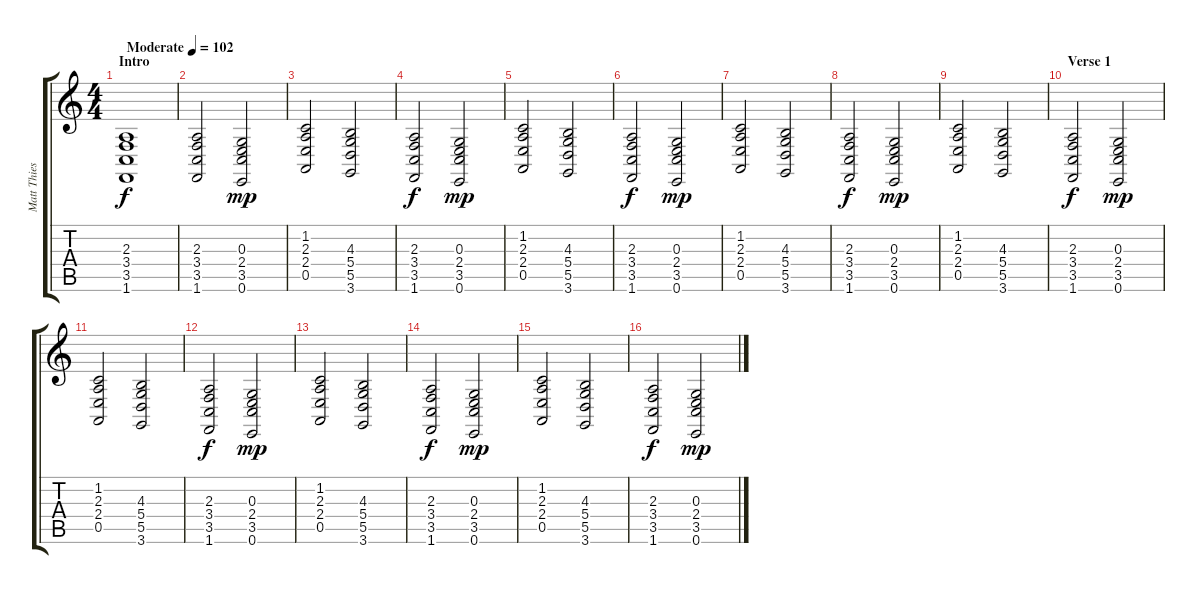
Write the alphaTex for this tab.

\track ("Matt Thiessen (Piano L/H)" "Matt Thies") {instrument acousticgrandpiano}
\staff {score tabs}
\tuning (E4 B3 G3 D3 A2 E2) {hide}
\ts (4 4)
\section ("" "Intro")
\tempo (102 "Moderate")
\clef g2
\ks c
(2.3 3.4 3.5 1.6).1{dy f instrument acousticgrandpiano} |
(2.3 3.4 3.5 1.6).2 (0.3 2.4 3.5 0.6).2{dy mp} |
(1.2 2.3 2.4 0.5).2 (4.3 5.4 5.5 3.6).2 |
(2.3 3.4 3.5 1.6).2{dy f} (0.3 2.4 3.5 0.6).2{dy mp} |
(1.2 2.3 2.4 0.5).2 (4.3 5.4 5.5 3.6).2 |
(2.3 3.4 3.5 1.6).2{dy f} (0.3 2.4 3.5 0.6).2{dy mp} |
(1.2 2.3 2.4 0.5).2 (4.3 5.4 5.5 3.6).2 |
(2.3 3.4 3.5 1.6).2{dy f} (0.3 2.4 3.5 0.6).2{dy mp} |
(1.2 2.3 2.4 0.5).2 (4.3 5.4 5.5 3.6).2 |
\section ("" "Verse 1")
(2.3 3.4 3.5 1.6).2{dy f} (0.3 2.4 3.5 0.6).2{dy mp} |
(1.2 2.3 2.4 0.5).2 (4.3 5.4 5.5 3.6).2 |
(2.3 3.4 3.5 1.6).2{dy f} (0.3 2.4 3.5 0.6).2{dy mp} |
(1.2 2.3 2.4 0.5).2 (4.3 5.4 5.5 3.6).2 |
(2.3 3.4 3.5 1.6).2{dy f} (0.3 2.4 3.5 0.6).2{dy mp} |
(1.2 2.3 2.4 0.5).2 (4.3 5.4 5.5 3.6).2 |
(2.3 3.4 3.5 1.6).2{dy f} (0.3 2.4 3.5 0.6).2{dy mp}
